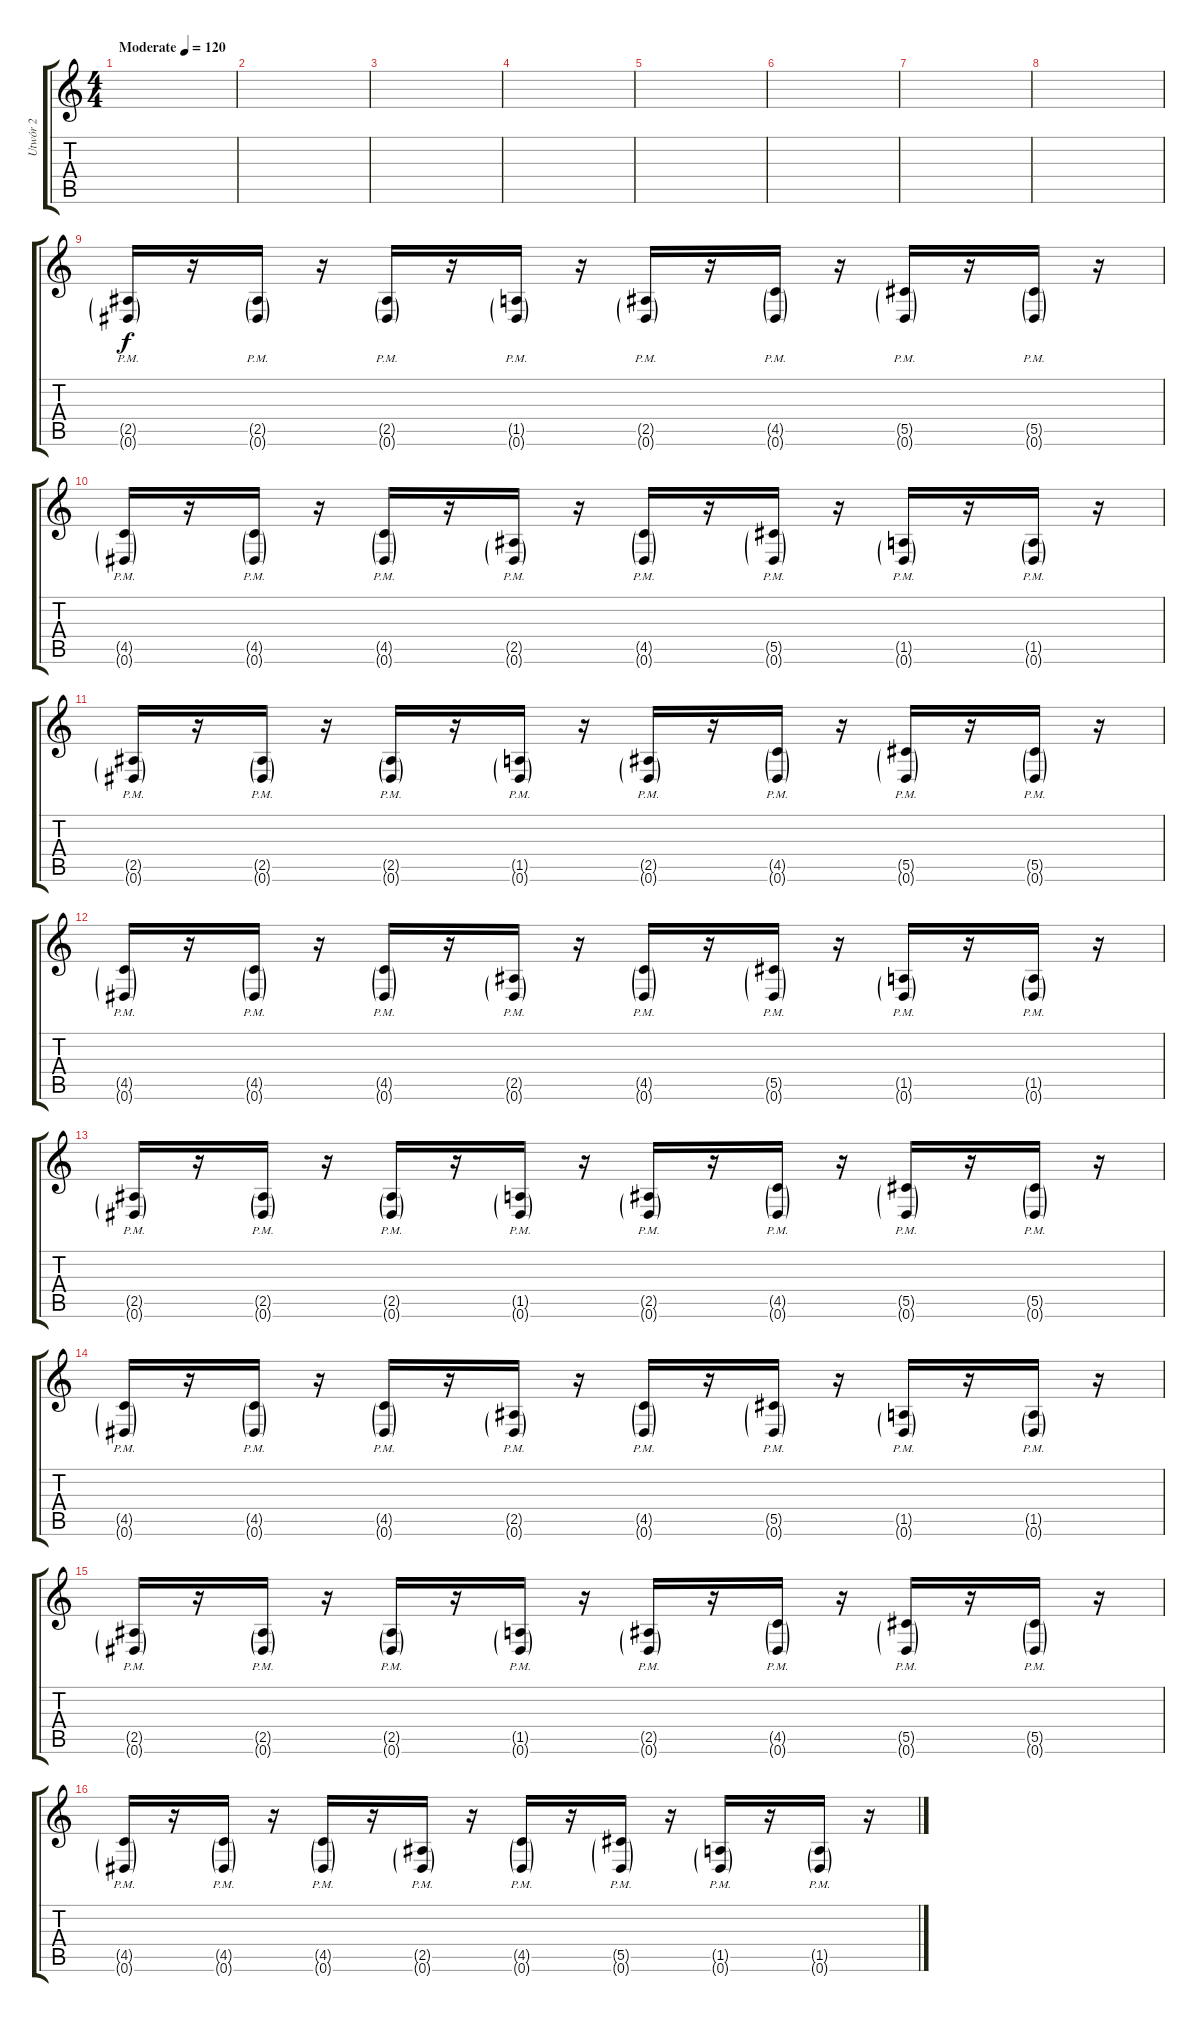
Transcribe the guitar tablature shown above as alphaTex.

\track ("Utwór 2" "Utwór 2") {instrument distortionguitar}
\staff {score tabs}
\tuning (Eb4 Bb3 Gb3 Db3 Ab2 Eb2) {hide}
\ts (4 4)
\tempo (120 "Moderate")
\clef g2
\ks c
|
|
|
|
|
|
|
|
(2.5{g pm} 0.6{g pm}).16 r.16 (2.5{g pm} 0.6{g pm}).16 r.16 (2.5{g pm} 0.6{g pm}).16 r.16 (1.5{g pm} 0.6{g pm}).16 r.16 (2.5{g pm} 0.6{g pm}).16 r.16 (4.5{g pm} 0.6{g pm}).16 r.16 (5.5{g pm} 0.6{g pm}).16 r.16 (5.5{g pm} 0.6{g pm}).16 r.16 |
(4.5{g pm} 0.6{g pm}).16 r.16 (4.5{g pm} 0.6{g pm}).16 r.16 (4.5{g pm} 0.6{g pm}).16 r.16 (2.5{g pm} 0.6{g pm}).16 r.16 (4.5{g pm} 0.6{g pm}).16 r.16 (5.5{g pm} 0.6{g pm}).16 r.16 (1.5{g pm} 0.6{g pm}).16 r.16 (1.5{g pm} 0.6{g pm}).16 r.16 |
(2.5{g pm} 0.6{g pm}).16 r.16 (2.5{g pm} 0.6{g pm}).16 r.16 (2.5{g pm} 0.6{g pm}).16 r.16 (1.5{g pm} 0.6{g pm}).16 r.16 (2.5{g pm} 0.6{g pm}).16 r.16 (4.5{g pm} 0.6{g pm}).16 r.16 (5.5{g pm} 0.6{g pm}).16 r.16 (5.5{g pm} 0.6{g pm}).16 r.16 |
(4.5{g pm} 0.6{g pm}).16 r.16 (4.5{g pm} 0.6{g pm}).16 r.16 (4.5{g pm} 0.6{g pm}).16 r.16 (2.5{g pm} 0.6{g pm}).16 r.16 (4.5{g pm} 0.6{g pm}).16 r.16 (5.5{g pm} 0.6{g pm}).16 r.16 (1.5{g pm} 0.6{g pm}).16 r.16 (1.5{g pm} 0.6{g pm}).16 r.16 |
(2.5{g pm} 0.6{g pm}).16 r.16 (2.5{g pm} 0.6{g pm}).16 r.16 (2.5{g pm} 0.6{g pm}).16 r.16 (1.5{g pm} 0.6{g pm}).16 r.16 (2.5{g pm} 0.6{g pm}).16 r.16 (4.5{g pm} 0.6{g pm}).16 r.16 (5.5{g pm} 0.6{g pm}).16 r.16 (5.5{g pm} 0.6{g pm}).16 r.16 |
(4.5{g pm} 0.6{g pm}).16 r.16 (4.5{g pm} 0.6{g pm}).16 r.16 (4.5{g pm} 0.6{g pm}).16 r.16 (2.5{g pm} 0.6{g pm}).16 r.16 (4.5{g pm} 0.6{g pm}).16 r.16 (5.5{g pm} 0.6{g pm}).16 r.16 (1.5{g pm} 0.6{g pm}).16 r.16 (1.5{g pm} 0.6{g pm}).16 r.16 |
(2.5{g pm} 0.6{g pm}).16 r.16 (2.5{g pm} 0.6{g pm}).16 r.16 (2.5{g pm} 0.6{g pm}).16 r.16 (1.5{g pm} 0.6{g pm}).16 r.16 (2.5{g pm} 0.6{g pm}).16 r.16 (4.5{g pm} 0.6{g pm}).16 r.16 (5.5{g pm} 0.6{g pm}).16 r.16 (5.5{g pm} 0.6{g pm}).16 r.16 |
(4.5{g pm} 0.6{g pm}).16 r.16 (4.5{g pm} 0.6{g pm}).16 r.16 (4.5{g pm} 0.6{g pm}).16 r.16 (2.5{g pm} 0.6{g pm}).16 r.16 (4.5{g pm} 0.6{g pm}).16 r.16 (5.5{g pm} 0.6{g pm}).16 r.16 (1.5{g pm} 0.6{g pm}).16 r.16 (1.5{g pm} 0.6{g pm}).16 r.16
